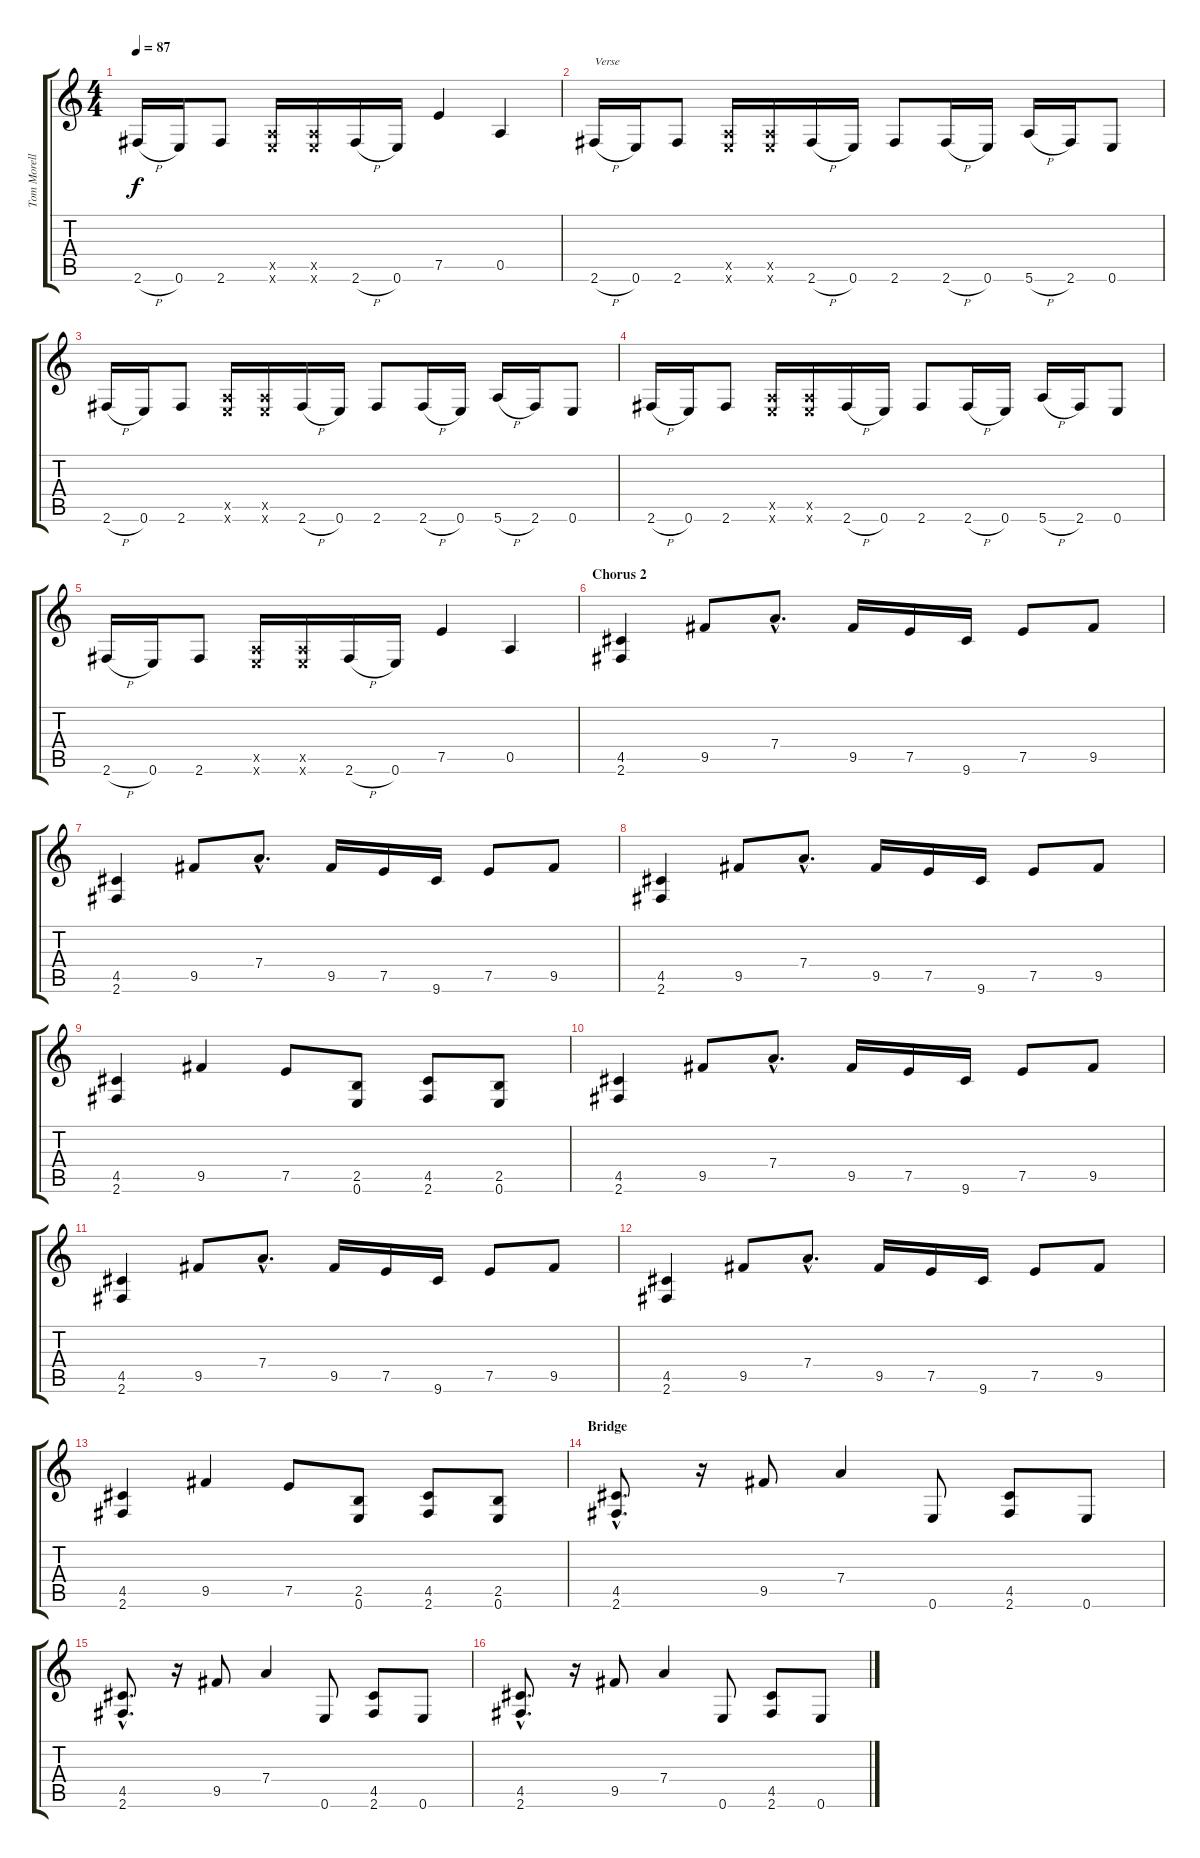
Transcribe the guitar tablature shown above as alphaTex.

\track ("Tom Morello" "Tom Morell") {instrument overdrivenguitar}
\staff {score tabs}
\tuning (E4 B3 G3 D3 A2 E2) {hide}
\ts (4 4)
\tempo 87
\clef g2
\ks c
2.6{h}.16{dy f} 0.6.16 2.6.8 (0.5{x} 0.6{x}).16 (0.5{x} 0.6{x}).16 2.6{h}.16 0.6.16 7.5.4 0.5.4 |
2.6{h}.16{txt "Verse"} 0.6.16 2.6.8 (0.5{x} 0.6{x}).16 (0.5{x} 0.6{x}).16 2.6{h}.16 0.6.16 2.6.8 2.6{h}.16 0.6.16 5.6{h}.16 2.6.16 0.6.8 |
2.6{h}.16 0.6.16 2.6.8 (0.5{x} 0.6{x}).16 (0.5{x} 0.6{x}).16 2.6{h}.16 0.6.16 2.6.8 2.6{h}.16 0.6.16 5.6{h}.16 2.6.16 0.6.8 |
2.6{h}.16 0.6.16 2.6.8 (0.5{x} 0.6{x}).16 (0.5{x} 0.6{x}).16 2.6{h}.16 0.6.16 2.6.8 2.6{h}.16 0.6.16 5.6{h}.16 2.6.16 0.6.8 |
2.6{h}.16 0.6.16 2.6.8 (0.5{x} 0.6{x}).16 (0.5{x} 0.6{x}).16 2.6{h}.16 0.6.16 7.5.4 0.5.4 |
\section ("" "Chorus 2")
(4.5 2.6).4 9.5.8 7.4{hac}.8{d} 9.5.16 7.5.16 9.6.16 7.5.8 9.5.8 |
(4.5 2.6).4 9.5.8 7.4{hac}.8{d} 9.5.16 7.5.16 9.6.16 7.5.8 9.5.8 |
(4.5 2.6).4 9.5.8 7.4{hac}.8{d} 9.5.16 7.5.16 9.6.16 7.5.8 9.5.8 |
(4.5 2.6).4 9.5.4 7.5.8 (2.5 0.6).8 (4.5 2.6).8 (2.5 0.6).8 |
(4.5 2.6).4 9.5.8 7.4{hac}.8{d} 9.5.16 7.5.16 9.6.16 7.5.8 9.5.8 |
(4.5 2.6).4 9.5.8 7.4{hac}.8{d} 9.5.16 7.5.16 9.6.16 7.5.8 9.5.8 |
(4.5 2.6).4 9.5.8 7.4{hac}.8{d} 9.5.16 7.5.16 9.6.16 7.5.8 9.5.8 |
(4.5 2.6).4 9.5.4 7.5.8 (2.5 0.6).8 (4.5 2.6).8 (2.5 0.6).8 |
\section ("" "Bridge")
(4.5{hac} 2.6{hac}).8{d} r.16 9.5.8 7.4.4 0.6.8 (4.5 2.6).8 0.6.8 |
(4.5{hac} 2.6{hac}).8{d} r.16 9.5.8 7.4.4 0.6.8 (4.5 2.6).8 0.6.8 |
(4.5{hac} 2.6{hac}).8{d} r.16 9.5.8 7.4.4 0.6.8 (4.5 2.6).8 0.6.8
